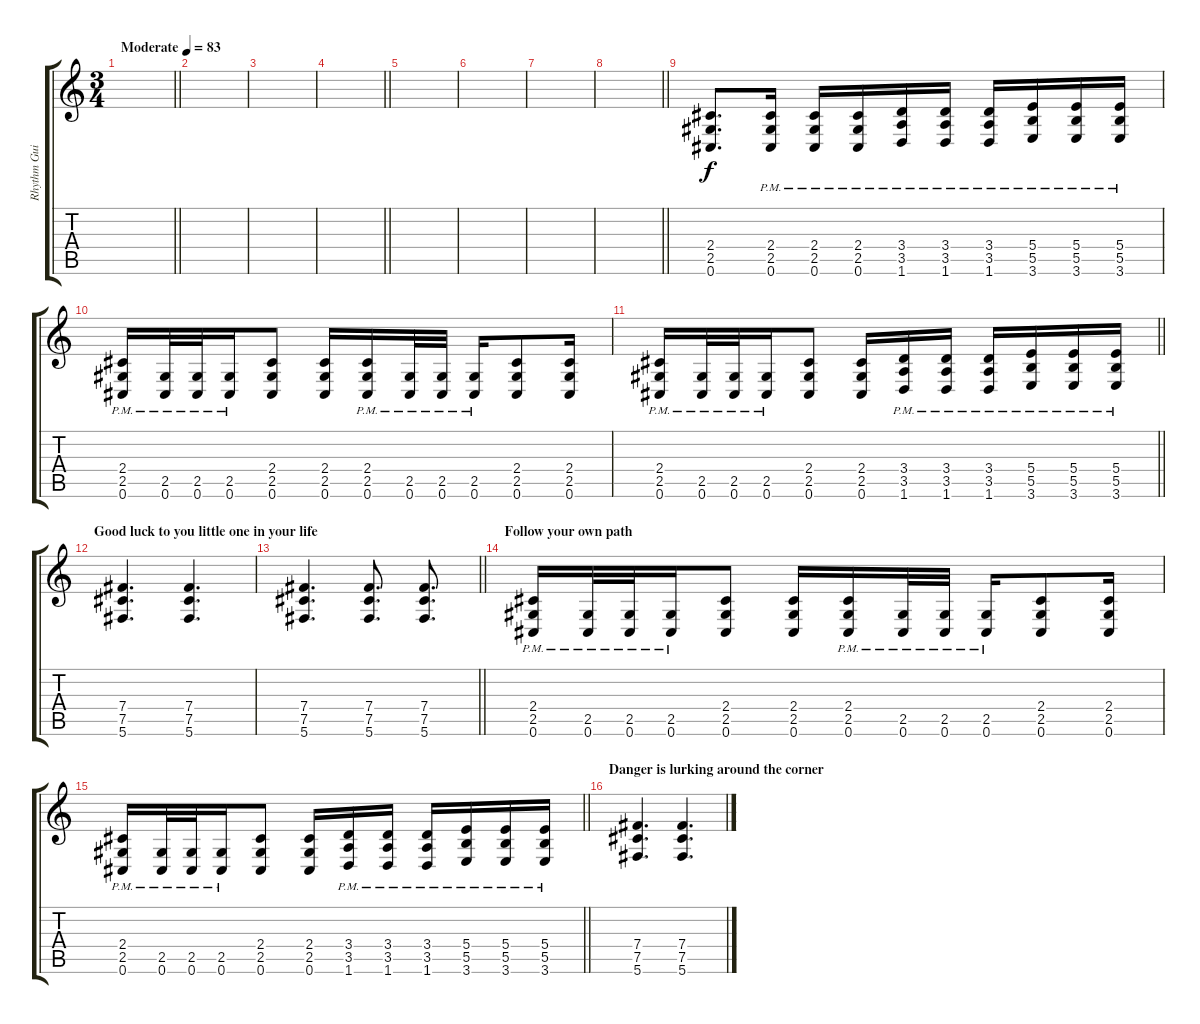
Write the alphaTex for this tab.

\track ("Rhythm Guitar" "Rhythm Gui") {instrument overdrivenguitar}
\staff {score tabs}
\tuning (Db4 Ab3 E3 B2 Gb2 Db2) {hide}
\ts (3 4)
\tempo (83 "Moderate")
\clef g2
\barLineRight lightlight
\ks c
|
|
|
\barLineRight lightlight
|
|
|
|
\barLineRight lightlight
|
(2.4 2.5 0.6).8{d} (2.4{pm} 2.5{pm} 0.6{pm}).16 (2.4{pm} 2.5{pm} 0.6{pm}).16 (2.4{pm} 2.5{pm} 0.6{pm}).16 (3.4{pm} 3.5{pm} 1.6{pm}).16 (3.4{pm} 3.5{pm} 1.6{pm}).16 (3.4{pm} 3.5{pm} 1.6{pm}).16 (5.4{pm} 5.5{pm} 3.6{pm}).16 (5.4{pm} 5.5{pm} 3.6{pm}).16 (5.4{pm} 5.5{pm} 3.6{pm}).16 |
(2.4{pm} 2.5{pm} 0.6{pm}).16 (2.5{pm} 0.6{pm}).32 (2.5{pm} 0.6{pm}).32 (2.5{pm} 0.6{pm}).16 (2.4 2.5 0.6).8 (2.4 2.5 0.6).16 (2.4{pm} 2.5{pm} 0.6{pm}).16 (2.5{pm} 0.6{pm}).32 (2.5{pm} 0.6{pm}).32 (2.5{pm} 0.6{pm}).16 (2.4 2.5 0.6).8 (2.4 2.5 0.6).16 |
\barLineRight lightlight
(2.4{pm} 2.5{pm} 0.6{pm}).16 (2.5{pm} 0.6{pm}).32 (2.5{pm} 0.6{pm}).32 (2.5{pm} 0.6{pm}).16 (2.4 2.5 0.6).8 (2.4 2.5 0.6).16 (3.4{pm} 3.5{pm} 1.6{pm}).16 (3.4{pm} 3.5{pm} 1.6{pm}).16 (3.4{pm} 3.5{pm} 1.6{pm}).16 (5.4{pm} 5.5{pm} 3.6{pm}).16 (5.4{pm} 5.5{pm} 3.6{pm}).16 (5.4{pm} 5.5{pm} 3.6{pm}).16 |
\section ("" "Good luck to you little one in your life")
(7.4 7.5 5.6).4{d} (7.4 7.5 5.6).4{d} |
\barLineRight lightlight
(7.4 7.5 5.6).4{d} (7.4 7.5 5.6).8{d} (7.4 7.5 5.6).8{d} |
\section ("" "Follow your own path")
(2.4{pm} 2.5{pm} 0.6{pm}).16 (2.5{pm} 0.6{pm}).32 (2.5{pm} 0.6{pm}).32 (2.5{pm} 0.6{pm}).16 (2.4 2.5 0.6).8 (2.4 2.5 0.6).16 (2.4{pm} 2.5{pm} 0.6{pm}).16 (2.5{pm} 0.6{pm}).32 (2.5{pm} 0.6{pm}).32 (2.5{pm} 0.6{pm}).16 (2.4 2.5 0.6).8 (2.4 2.5 0.6).16 |
\barLineRight lightlight
(2.4{pm} 2.5{pm} 0.6{pm}).16 (2.5{pm} 0.6{pm}).32 (2.5{pm} 0.6{pm}).32 (2.5{pm} 0.6{pm}).16 (2.4 2.5 0.6).8 (2.4 2.5 0.6).16 (3.4{pm} 3.5{pm} 1.6{pm}).16 (3.4{pm} 3.5{pm} 1.6{pm}).16 (3.4{pm} 3.5{pm} 1.6{pm}).16 (5.4{pm} 5.5{pm} 3.6{pm}).16 (5.4{pm} 5.5{pm} 3.6{pm}).16 (5.4{pm} 5.5{pm} 3.6{pm}).16 |
\section ("" "Danger is lurking around the corner")
(7.4 7.5 5.6).4{d} (7.4 7.5 5.6).4{d}
